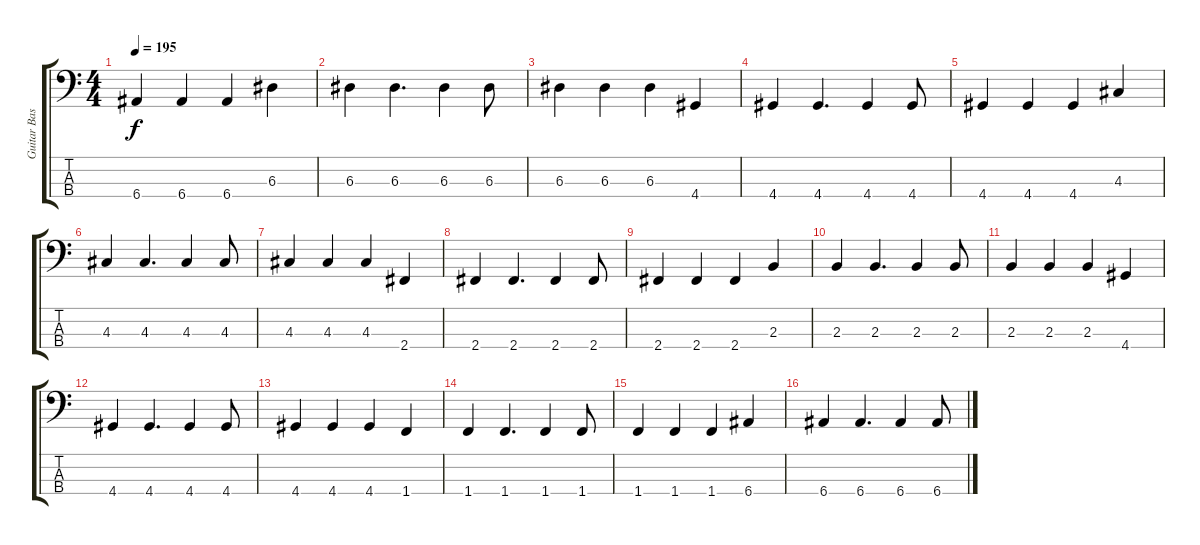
\track ("Guitar Bass" "Guitar Bas") {instrument electricbassfinger}
\staff {score tabs}
\tuning (G2 D2 A1 E1) {hide}
\ts (4 4)
\tempo 195
\clef f4
\ks c
6.4.4{dy f} 6.4.4 6.4.4 6.3.4 |
6.3.4 6.3.4{d} 6.3.4 6.3.8 |
6.3.4 6.3.4 6.3.4 4.4.4 |
4.4.4 4.4.4{d} 4.4.4 4.4.8 |
4.4.4 4.4.4 4.4.4 4.3.4 |
4.3.4 4.3.4{d} 4.3.4 4.3.8 |
4.3.4 4.3.4 4.3.4 2.4.4 |
2.4.4 2.4.4{d} 2.4.4 2.4.8 |
2.4.4 2.4.4 2.4.4 2.3.4 |
2.3.4 2.3.4{d} 2.3.4 2.3.8 |
2.3.4 2.3.4 2.3.4 4.4.4 |
4.4.4 4.4.4{d} 4.4.4 4.4.8 |
4.4.4 4.4.4 4.4.4 1.4.4 |
1.4.4 1.4.4{d} 1.4.4 1.4.8 |
1.4.4 1.4.4 1.4.4 6.4.4 |
6.4.4 6.4.4{d} 6.4.4 6.4.8
